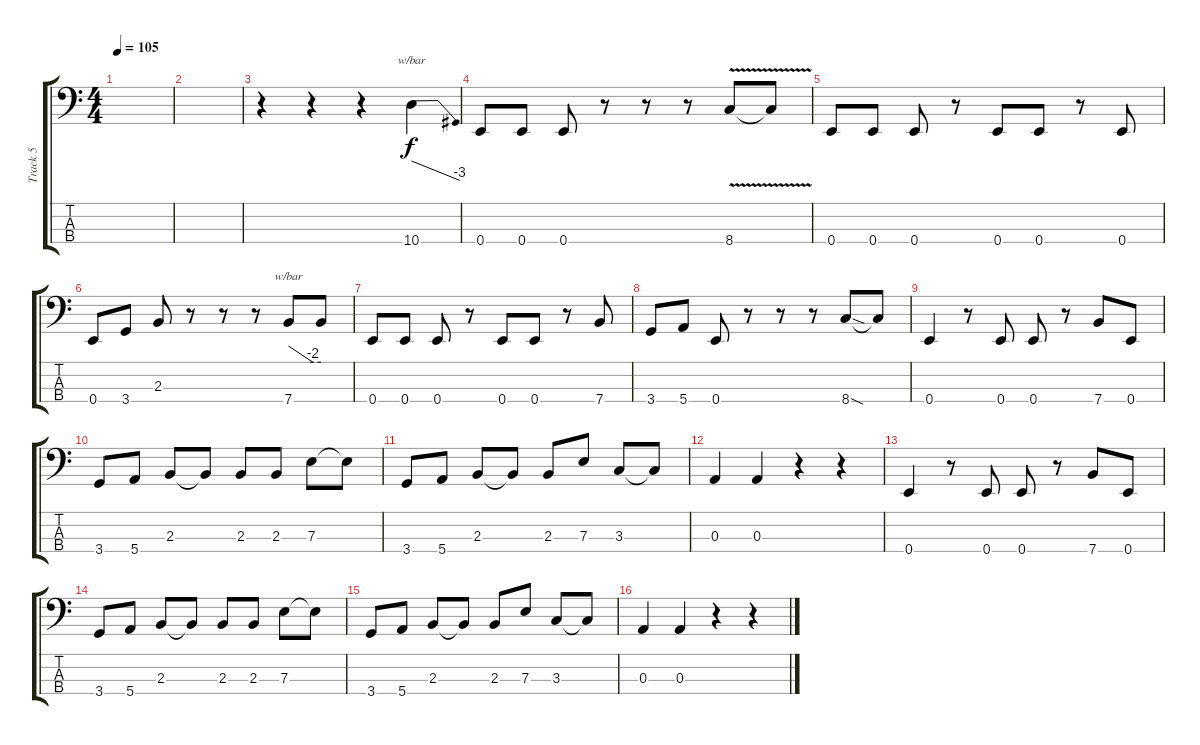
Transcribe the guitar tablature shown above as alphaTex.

\track ("Track 5" "Track 5") {instrument acousticguitarnylon}
\staff {score tabs}
\tuning (G2 D2 A1 E1) {hide}
\ts (4 4)
\tempo 105
\clef f4
\ks c
|
|
r.4 r.4 r.4 10.4.4{tbe (dive default 0 0 60 -12)} |
0.4.8 0.4.8 0.4.8 r.8 r.8 r.8 8.4{v}.8 8.4{t}.8 |
0.4.8 0.4.8 0.4.8 r.8 0.4.8 0.4.8 r.8 0.4.8 |
0.4.8 3.4.8 2.3.8 r.8 r.8 r.8 7.4.8{tbe (custom default 0 0 45 -8 60 -8)} 7.4{t}.8 |
0.4.8 0.4.8 0.4.8 r.8 0.4.8 0.4.8 r.8 7.4.8 |
3.4.8 5.4.8 0.4.8 r.8 r.8 r.8 8.4{sod}.8 8.4{t}.8 |
0.4.4 r.8 0.4.8 0.4.8 r.8 7.4.8 0.4.8 |
3.4.8 5.4.8 2.3.8 2.3{t}.8 2.3.8 2.3.8 7.3.8 7.3{t}.8 |
3.4.8 5.4.8 2.3.8 2.3{t}.8 2.3.8 7.3.8 3.3.8 3.3{t}.8 |
0.3.4 0.3.4 r.4 r.4 |
0.4.4 r.8 0.4.8 0.4.8 r.8 7.4.8 0.4.8 |
3.4.8 5.4.8 2.3.8 2.3{t}.8 2.3.8 2.3.8 7.3.8 7.3{t}.8 |
3.4.8 5.4.8 2.3.8 2.3{t}.8 2.3.8 7.3.8 3.3.8 3.3{t}.8 |
0.3.4 0.3.4 r.4 r.4
